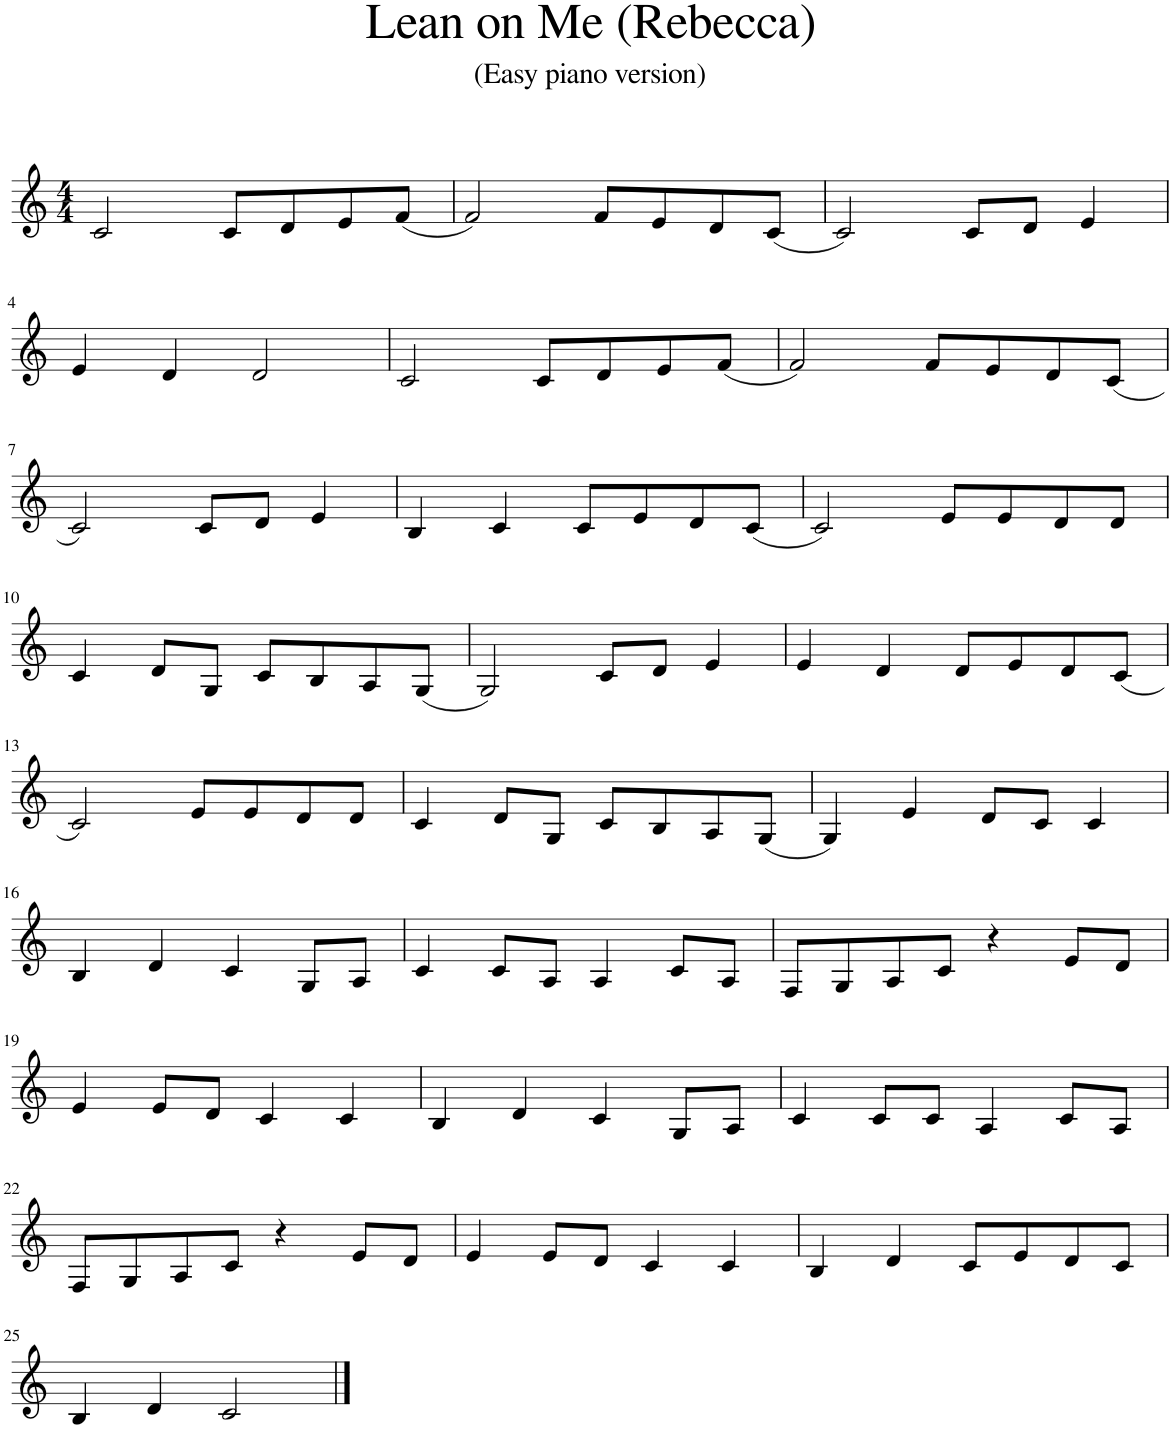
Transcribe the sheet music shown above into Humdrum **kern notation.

**kern
*part1
*staff1
*I"Piano
*I'Pno.
*clefG2
*k[]
*M4/4
=1
2c/
8c/L
8d/
8e/
(8f/J
=2
2f/)
8f/L
8e/
8d/
(8c/J
=3
2c/)
8c/L
8d/J
4e/
!!LO:LB:g=z
=4
4e/
4d/
2d/
=5
2c/
8c/L
8d/
8e/
(8f/J
=6
2f/)
8f/L
8e/
8d/
(8c/J
!!LO:LB:g=z
=7
2c/)
8c/L
8d/J
4e/
=8
4B/
4c/
8c/L
8e/
8d/
(8c/J
=9
2c/)
8e/L
8e/
8d/
8d/J
!!LO:LB:g=z
=10
4c/
8d/L
8G/J
8c/L
8B/
8A/
(8G/J
=11
2G/)
8c/L
8d/J
4e/
=12
4e/
4d/
8d/L
8e/
8d/
(8c/J
!!LO:LB:g=z
=13
2c/)
8e/L
8e/
8d/
8d/J
=14
4c/
8d/L
8G/J
8c/L
8B/
8A/
(8G/J
=15
4G/)
4e/
8d/L
8c/J
4c/
!!LO:LB:g=z
=16
4B/
4d/
4c/
8G/L
8A/J
=17
4c/
8c/L
8A/J
4A/
8c/L
8A/J
=18
8F/L
8G/
8A/
8c/J
4r
8e/L
8d/J
!!LO:LB:g=z
=19
4e/
8e/L
8d/J
4c/
4c/
=20
4B/
4d/
4c/
8G/L
8A/J
=21
4c/
8c/L
8c/J
4A/
8c/L
8A/J
!!LO:LB:g=z
=22
8F/L
8G/
8A/
8c/J
4r
8e/L
8d/J
=23
4e/
8e/L
8d/J
4c/
4c/
=24
4B/
4d/
8c/L
8e/
8d/
8c/J
!!LO:LB:g=z
=25
4B/
4d/
2c/
==
*-
